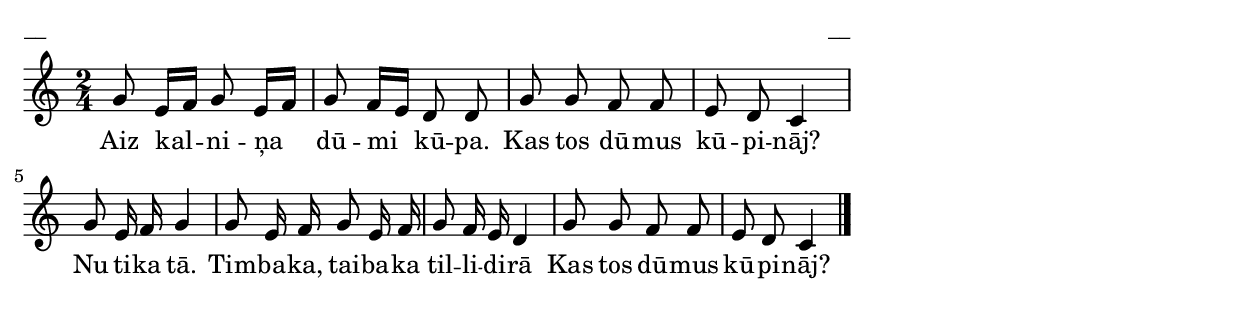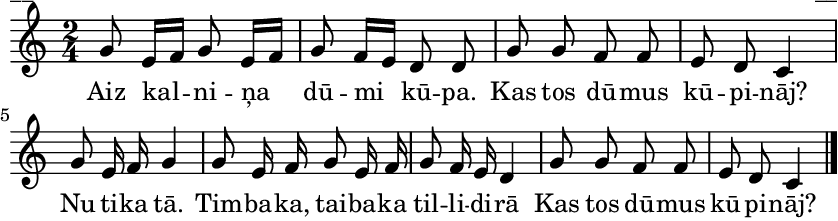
\version "2.13.18"
#(ly:set-option 'crop #t)

%\header {
%    title = "Aiz kalniņa dūmi kūp"
%}
\paper {
line-width = 14\cm
left-margin = 0.4\cm
between-system-padding = 0.1\cm
between-system-space = 0.1\cm
}
\layout {
indent = #0
ragged-last = ##f
}

voiceA = \relative c'' {
\clef "treble"
\key c \major
\time 2/4
g8 e16[ f] g8 e16[ f] | g8 f16[ e] d8 d | 
g8 g f f | e8 d c4 |
g'8 e16 f g4 | g8 e16 f g8 e16 f | 
g8 f16 e d4 |
g8 g f f | e8 d c4 |
\bar "|."
} 

lyricA = \lyricmode {
Aiz kal -- ni -- ņa dū -- mi kū -- pa. 
Kas tos dū -- mus kū -- pi -- nāj?
Nu ti -- ka tā. Tim -- ba -- ka, 
tai -- ba -- ka til -- li -- di -- rā
Kas tos dū -- mus kū -- pi -- nāj?
} 

fullScore = <<
\new Staff {
<<
\new Voice = "voiceA" { \oneVoice \autoBeamOff \voiceA }
\new Lyrics \lyricsto "voiceA" \lyricA
>>
}
>>

\score {
\fullScore
\header { piece = "__" opus = "__" }
}
\markup { \with-color #(x11-color 'white) \sans \smaller "__" }
\score {
\unfoldRepeats
\fullScore
\midi {
\context { \Staff \remove "Staff_performer" }
\context { \Voice \consists "Staff_performer" }
}
}


